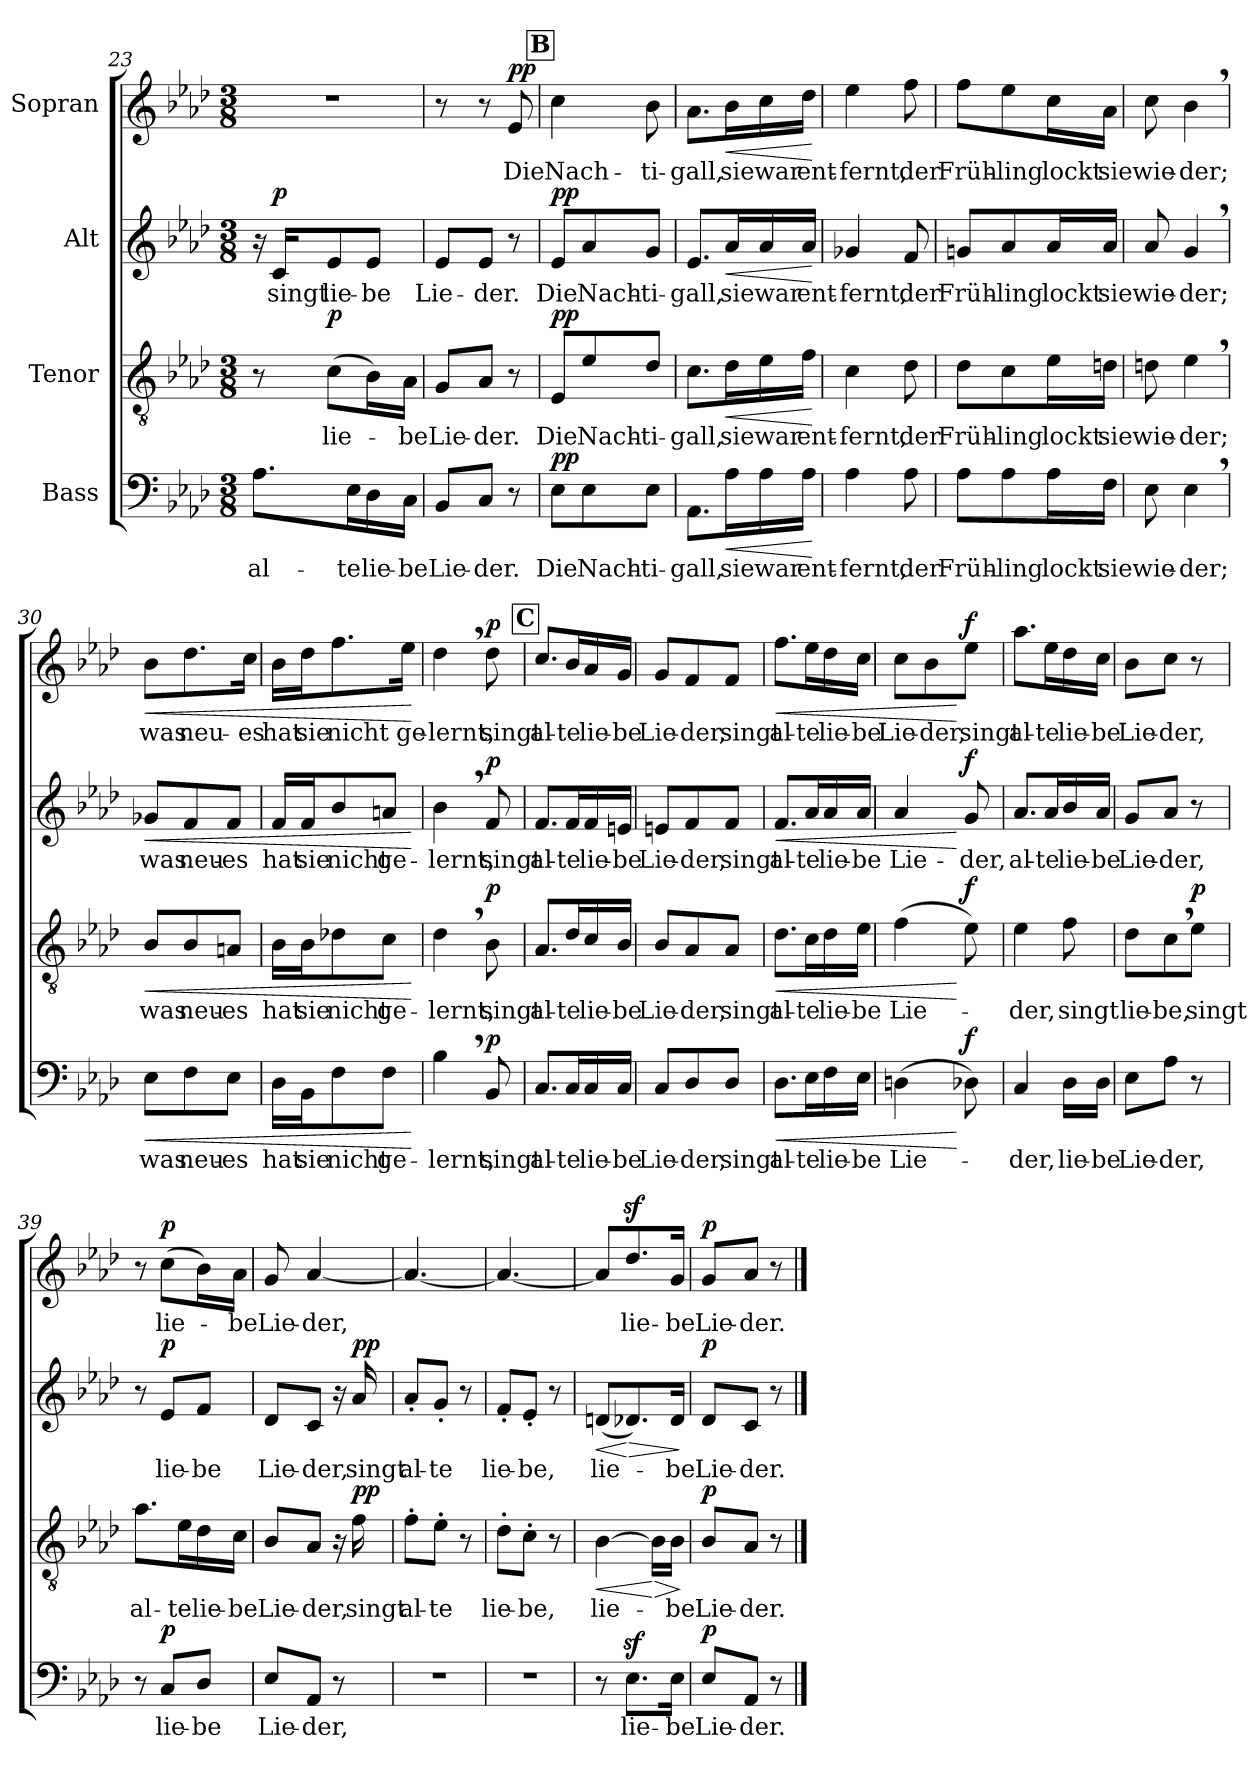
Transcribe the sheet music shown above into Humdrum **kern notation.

**kern	**text	**dynam	**kern	**text	**dynam	**kern	**text	**dynam	**kern	**text	**dynam
*part4	*part4	*part4	*part3	*part3	*part3	*part2	*part2	*part2	*part1	*part1	*part1
*staff4	*staff4	*staff4	*staff3	*staff3	*staff3	*staff2	*staff2	*staff2	*staff1	*staff1	*staff1
*I"Bass	*	*	*I"Tenor	*	*	*I"Alt	*	*	*I"Sopran	*	*
*clefF4	*	*	*clefGv2	*	*	*clefG2	*	*	*clefG2	*	*
*k[b-e-a-d-]	*	*	*k[b-e-a-d-]	*	*	*k[b-e-a-d-]	*	*	*k[b-e-a-d-]	*	*
*M3/8	*	*	*M3/8	*	*	*M3/8	*	*	*M3/8	*	*
=23	=23	=23	=23	=23	=23	=23	=23	=23	=23	=23	=23
8.A-\L	al-	.	8r	.	.	16r	.	.	4.r	.	.
!	!	!	!	!	!	!	!	!LO:DY:a	!	!	!
.	.	.	.	.	.	16c/KL	singt	p	.	.	.
!	!	!	!	!	!LO:DY:a	!	!	!	!	!	!
.	.	.	(8c\L	lie-	p	8e-/	lie-	.	.	.	.
16E-\L	te	.	.	.	.	.	.	.	.	.	.
16D-\	lie-	.	16B-\L)	.	.	8e-/J	be	.	.	.	.
16C\JJ	be	.	16A-\JJ	be	.	.	.	.	.	.	.
=24	=24	=24	=24	=24	=24	=24	=24	=24	=24	=24	=24
8BB-/L	Lie-	.	8G/L	Lie-	.	8e-/L	Lie-	.	8r	.	.
8C/J	der.	.	8A-/J	der.	.	8e-/J	der.	.	8r	.	.
!	!	!	!	!	!	!	!	!	!	!	!LO:DY:a
8r	.	.	8r	.	.	8r	.	.	8e-/	Die	pp
!!LO:LB:g=z
!!LO:REH:place=s1:a:B:fs=14:t=B
=25	=25	=25	=25	=25	=25	=25	=25	=25	=25	=25	=25
!	!	!LO:DY:a	!	!	!LO:DY:a	!	!	!LO:DY:a	!	!	!
8E-\L	Die	pp	8E-/L	Die	pp	8e-/L	Die	pp	4cc\	Nach-	.
8E-\	Nach-	.	8e-/	Nach-	.	8a-/	Nach-	.	.	.	.
8E-\J	ti-	.	8d-/J	ti-	.	8g/J	ti-	.	8b-\	ti-	.
=26	=26	=26	=26	=26	=26	=26	=26	=26	=26	=26	=26
8.AA-\L	gall,	.	8.c\L	gall,	.	8.e-/L	gall,	.	8.a-\L	gall,	.
!	!	!LO:HP:b	!	!	!LO:HP:b	!	!	!LO:HP:b	!	!	!LO:HP:b
16A-\L	sie	<	16d-\L	sie	<	16a-/L	sie	<	16b-\L	sie	<
16A-\	war	.	16e-\	war	.	16a-/	war	.	16cc\	war	.
16A-\JJ	ent-	.	16f\JJ	ent-	.	16a-/JJ	ent-	.	16dd-\JJ	ent-	.
.	.	[	.	.	[	.	.	[	.	.	[
=27	=27	=27	=27	=27	=27	=27	=27	=27	=27	=27	=27
4A-\	fernt,	.	4c\	fernt,	.	4g-X/	fernt,	.	4ee-\	fernt,	.
8A-\	der	.	8d-\	der	.	8f/	der	.	8ff\	der	.
=28	=28	=28	=28	=28	=28	=28	=28	=28	=28	=28	=28
8A-\L	Früh-	.	8d-\L	Früh-	.	8gn/L	Früh-	.	8ff\L	Früh-	.
8A-\	ling	.	8c\	ling	.	8a-/	ling	.	8ee-\	ling	.
16A-\L	lockt	.	16e-\L	lockt	.	16a-/L	lockt	.	16cc\L	lockt	.
16F\JJ	sie	.	16dn\JJ	sie	.	16a-/JJ	sie	.	16a-\JJ	sie	.
=29	=29	=29	=29	=29	=29	=29	=29	=29	=29	=29	=29
8E-\	wie-	.	8dn\	wie-	.	8a-/	wie-	.	8cc\	wie-	.
4E-,\	der;	.	4e-,\	der;	.	4g,/	der;	.	4b-,\	der;	.
!!LO:PB:g=z
=30	=30	=30	=30	=30	=30	=30	=30	=30	=30	=30	=30
!	!	!LO:HP:b	!	!	!LO:HP:b	!	!	!LO:HP:b	!	!	!LO:HP:b
8E-\L	was	<	8B-/L	was	<	8g-X/L	was	<	8b-\L	was	<
8F\	neu-	.	8B-/	neu-	.	8f/	neu-	.	8.dd-\	neu-	.
8E-\J	es	.	8An/J	es	.	8f/J	es	.	.	.	.
.	.	.	.	.	.	.	.	.	16cc\Jk	es	.
=31	=31	=31	=31	=31	=31	=31	=31	=31	=31	=31	=31
16D-\LL	hat	.	16B-\LL	hat	.	16f/LL	hat	.	16b-\LL	hat	.
16BB-\J	sie	.	16B-\J	sie	.	16f/J	sie	.	16dd-\J	sie	.
8F\	nicht	.	8d-X\	nicht	.	8b-/	nicht	.	8.ff\	nicht	.
8F\J	ge-	.	8c\J	ge-	.	8an/J	ge-	.	.	.	.
.	.	.	.	.	.	.	.	.	16ee-\Jk	ge-	.
.	.	[	.	.	[	.	.	[	.	.	[
=32	=32	=32	=32	=32	=32	=32	=32	=32	=32	=32	=32
4B-,\	lernt,	.	4d-,\	lernt,	.	4b-,\	lernt,	.	4dd-,\	lernt,	.
!	!	!LO:DY:a	!	!	!LO:DY:a	!	!	!LO:DY:a	!	!	!LO:DY:a
8BB-/	singt	p	8B-\	singt	p	8f/	singt	p	8dd-\	singt	p
!!LO:REH:place=s1:a:B:fs=14:t=C
=33	=33	=33	=33	=33	=33	=33	=33	=33	=33	=33	=33
8.C/L	al-	.	8.A-/L	al-	.	8.f/L	al-	.	8.cc/L	al-	.
16C/L	te	.	16d-/L	te	.	16f/L	te	.	16b-/L	te	.
16C/	lie-	.	16c/	lie-	.	16f/	lie-	.	16a-/	lie-	.
16C/JJ	be	.	16B-/JJ	be	.	16en/JJ	be	.	16g/JJ	be	.
=34	=34	=34	=34	=34	=34	=34	=34	=34	=34	=34	=34
8C/L	Lie-	.	8B-/L	Lie-	.	8en/L	Lie-	.	8g/L	Lie-	.
8D-/	der,	.	8A-/	der,	.	8f/	der,	.	8f/	der,	.
8D-/J	singt	.	8A-/J	singt	.	8f/J	singt	.	8f/J	singt	.
!!LO:LB:g=z
=35	=35	=35	=35	=35	=35	=35	=35	=35	=35	=35	=35
!	!	!LO:HP:b	!	!	!LO:HP:b	!	!	!LO:HP:b	!	!	!LO:HP:b
8.D-\L	al-	<	8.d-\L	al-	<	8.f/L	al-	<	8.ff\L	al-	<
16E-\L	te	.	16c\L	te	.	16a-/L	te	.	16ee-\L	te	.
16F\	lie-	.	16d-\	lie-	.	16a-/	lie-	.	16dd-\	lie-	.
16E-\JJ	be	.	16e-\JJ	be	.	16a-/JJ	be	.	16cc\JJ	be	.
=36	=36	=36	=36	=36	=36	=36	=36	=36	=36	=36	=36
(4Dn\	Lie-	.	(4f\	Lie-	.	4a-/	Lie-	.	8cc\L	Lie-	.
.	.	.	.	.	.	.	.	.	8b-\	-der,	.
!	!	!LO:DY:n=1:a	!	!	!LO:DY:n=1:a	!	!	!LO:DY:n=1:a	!	!	!LO:DY:n=1:a
8D-X\)	.	[ f	8e-\)	.	[ f	8g/	der,	[ f	8ee-\J	singt	[ f
=37	=37	=37	=37	=37	=37	=37	=37	=37	=37	=37	=37
4C/	der,	.	4e-\	der,	.	8.a-/L	al-	.	8.aa-\L	al-	.
.	.	.	.	.	.	16a-/L	te	.	16ee-\L	te	.
16D-\LL	lie-	.	8f\	singt	.	16b-/	lie-	.	16dd-\	lie-	.
16D-\JJ	be	.	.	.	.	16a-/JJ	be	.	16cc\JJ	be	.
=38	=38	=38	=38	=38	=38	=38	=38	=38	=38	=38	=38
8E-\L	Lie-	.	8d-\L	lie-	.	8g/L	Lie-	.	8b-\L	Lie-	.
8A-\J	der,	.	8c,\	be,	.	8a-/J	der,	.	8cc\J	der,	.
!	!	!	!	!	!LO:DY:a	!	!	!	!	!	!
8r	.	.	8e-\J	singt	p	8r	.	.	8r	.	.
=39	=39	=39	=39	=39	=39	=39	=39	=39	=39	=39	=39
8r	.	.	8.a-\L	al-	.	8r	.	.	8r	.	.
!	!	!LO:DY:a	!	!	!	!	!	!LO:DY:a	!	!	!LO:DY:a
8C/L	lie-	p	.	.	.	8e-/L	lie-	p	(8cc\L	lie-	p
.	.	.	16e-\L	te	.	.	.	.	.	.	.
8D-/J	be	.	16d-\	lie-	.	8f/J	be	.	16b-\L)	.	.
.	.	.	16c\JJ	be	.	.	.	.	16a-\JJ	be	.
!!LO:LB:g=z
=40	=40	=40	=40	=40	=40	=40	=40	=40	=40	=40	=40
8E-/L	Lie-	.	8B-/L	Lie-	.	8d-/L	Lie-	.	8g/	Lie-	.
8AA-/J	der,	.	8A-/J	der,	.	8c/J	der,	.	[4a-/	der,	.
8r	.	.	16r	.	.	16r	.	.	.	.	.
!	!	!	!	!	!LO:DY:a	!	!	!LO:DY:a	!	!	!
.	.	.	16f\	singt	pp	16a-/	singt	pp	.	.	.
=41	=41	=41	=41	=41	=41	=41	=41	=41	=41	=41	=41
4.r	.	.	8f'\L	al-	.	8a-'/L	al-	.	4.a-/_	.	.
.	.	.	8e-'\J	te	.	8g'/J	te	.	.	.	.
.	.	.	8r	.	.	8r	.	.	.	.	.
=42	=42	=42	=42	=42	=42	=42	=42	=42	=42	=42	=42
4.r	.	.	8d-'\L	lie-	.	8f'/L	lie-	.	4.a-/_	.	.
.	.	.	8c'\J	be,	.	8e-'/J	be,	.	.	.	.
.	.	.	8r	.	.	8r	.	.	.	.	.
=43	=43	=43	=43	=43	=43	=43	=43	=43	=43	=43	=43
!	!	!	!	!	!LO:HP:b	!	!	!LO:HP:b	!	!	!
8r	.	.	[4B-\	lie-	<	(8dn/L	lie-	<	8a-/L]	.	.
!	!	!	!	!	!	!	!	!LO:HP:n=1:b	!	!	!
8.E-z>\L	lie-	.	.	.	.	8.d-X/)	.	[ >	8.dd-z>/	lie-	.
!	!	!	!	!	!LO:HP:n=1:b	!	!	!	!	!	!
.	.	.	16B-\LL]	.	[ >	.	.	.	.	.	.
16E-\Jk	be	.	16B-\JJ	be	.	16d-/Jk	be	.	16g/Jk	be	.
.	.	.	.	.	]	.	.	]	.	.	.
=44	=44	=44	=44	=44	=44	=44	=44	=44	=44	=44	=44
!	!	!LO:DY:a	!	!	!LO:DY:a	!	!	!LO:DY:a	!	!	!LO:DY:a
8E-/L	Lie-	p	8B-/L	Lie-	p	8d-/L	Lie-	p	8g/L	Lie-	p
8AA-/J	der.	.	8A-/J	der.	.	8c/J	der.	.	8a-/J	der.	.
8r	.	.	8r	.	.	8r	.	.	8r	.	.
==	==	==	==	==	==	==	==	==	==	==	==
*-	*-	*-	*-	*-	*-	*-	*-	*-	*-	*-	*-
